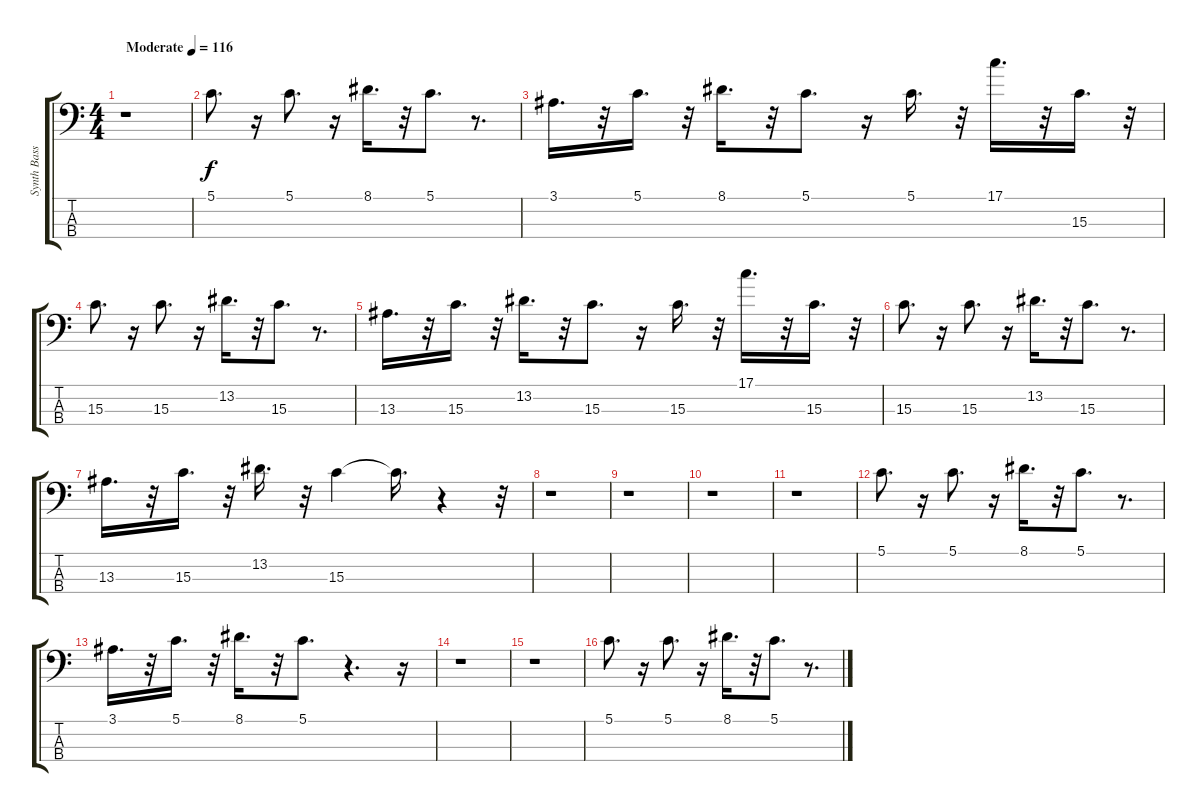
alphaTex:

\track ("Synth Bass 1" "Synth Bass") {instrument synthbass1}
\staff {score tabs}
\tuning (G2 D2 A1 E1) {hide}
\ts (4 4)
\tempo (116 "Moderate")
\clef f4
\ks c
r.1{dy f instrument synthbass1} |
5.1.8{d} r.16 5.1.8{d} r.16 8.1.16{d} r.32 5.1.8{d} r.8{d} |
3.1.16{d} r.32 5.1.16{d} r.32 8.1.16{d} r.32 5.1.8{d} r.16 5.1.16{d} r.32 17.1.16{d} r.32 15.3.16{d} r.32 |
15.3.8{d} r.16 15.3.8{d} r.16 13.2.16{d} r.32 15.3.8{d} r.8{d} |
13.3.16{d} r.32 15.3.16{d} r.32 13.2.16{d} r.32 15.3.8{d txt ""} r.16 15.3.16{d} r.32 17.1.16{d} r.32 15.3.16{d} r.32 |
15.3.8{d} r.16 15.3.8{d} r.16 13.2.16{d} r.32 15.3.8{d} r.8{d} |
13.3.16{d} r.32 15.3.16{d} r.32 13.2.16{d} r.32 15.3.4 15.3{t}.16{d} r.4 r.32 |
r.1 |
r.1 |
r.1 |
r.1 |
5.1.8{d} r.16 5.1.8{d} r.16 8.1.16{d} r.32 5.1.8{d} r.8{d} |
3.1.16{d} r.32 5.1.16{d} r.32 8.1.16{d} r.32 5.1.8{d} r.4{d} r.16 |
r.1 |
r.1 |
5.1.8{d} r.16 5.1.8{d} r.16 8.1.16{d} r.32 5.1.8{d} r.8{d}
